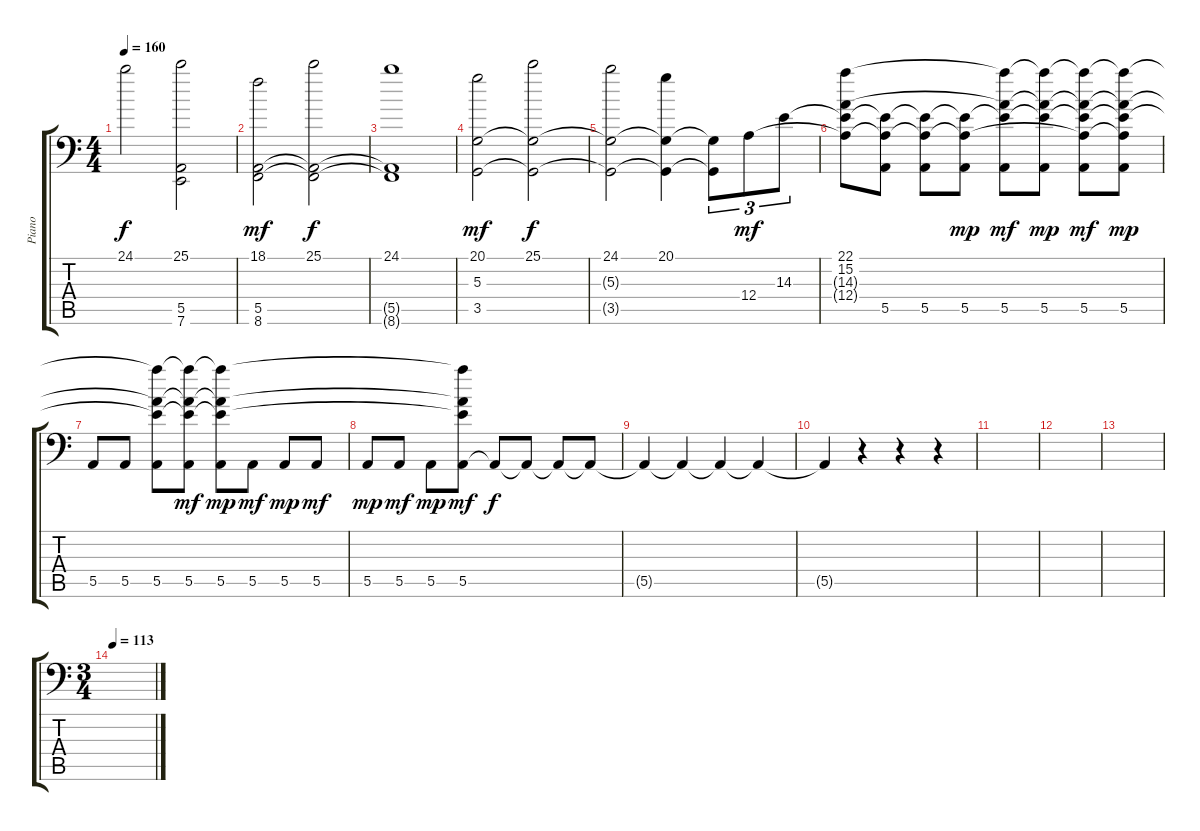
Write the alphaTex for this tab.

\track ("Piano" "Piano") {instrument acousticgrandpiano}
\staff {score tabs}
\tuning (B3 Gb3 D3 A2 E2 A1) {hide}
\ts (4 4)
\tempo 160
\clef f4
\ks c
24.1.2{dy f} (25.1 5.5{t} 7.6{t}).2 |
(18.1 5.5 8.6).2{dy mf} (25.1 5.5{t} 8.6{t}).2{dy f} |
(24.1 5.5{t} 8.6{t}).1 |
(20.1 5.3 3.5).2{dy mf} (25.1 5.3{t} 3.5{t}).2{dy f} |
(24.1 5.3{t} 3.5{t}).2 (20.1 5.3{t} 3.5{t}).4 (5.3{t} 3.5{t}).8{tu (3 2)} 12.4.8{tu (3 2) dy mf} 14.3.8{tu (3 2)} |
(22.1 15.2 14.3{t} 12.4{t}).8 (14.3{t} 12.4{t} 5.5).8 (14.3{t} 12.4{t} 5.5).8 (14.3{t} 12.4{t} 5.5).8{dy mp} (22.1{t} 15.2{t} 14.3{t} 5.5).8{dy mf} (22.1{t} 15.2{t} 14.3{t} 5.5).8{dy mp} (22.1{t} 15.2{t} 14.3{t} 12.4{t} 5.5).8{dy mf} (22.1{t} 15.2{t} 14.3{t} 12.4{t} 5.5).8{dy mp} |
5.5.8 5.5.8 (22.1{t} 15.2{t} 14.3{t} 5.5).8 (22.1{t} 15.2{t} 14.3{t} 5.5).8{dy mf} (22.1{t} 15.2{t} 14.3{t} 5.5).8{dy mp} 5.5.8{dy mf} 5.5.8{dy mp} 5.5.8{dy mf} |
5.5.8{dy mp} 5.5.8{dy mf} 5.5.8{dy mp} (22.1{t} 15.2{t} 14.3{t} 5.5).8{dy mf volume 0 instrument acousticgrandpiano} 5.5{t}.8{dy f} 5.5{t}.8 5.5{t}.8 5.5{t}.8 |
5.5{t}.4 5.5{t}.4 5.5{t}.4 5.5{t}.4 |
5.5{t}.4 r.4 r.4 r.4 |
|
|
|
\ts (3 4)
\tempo 113
